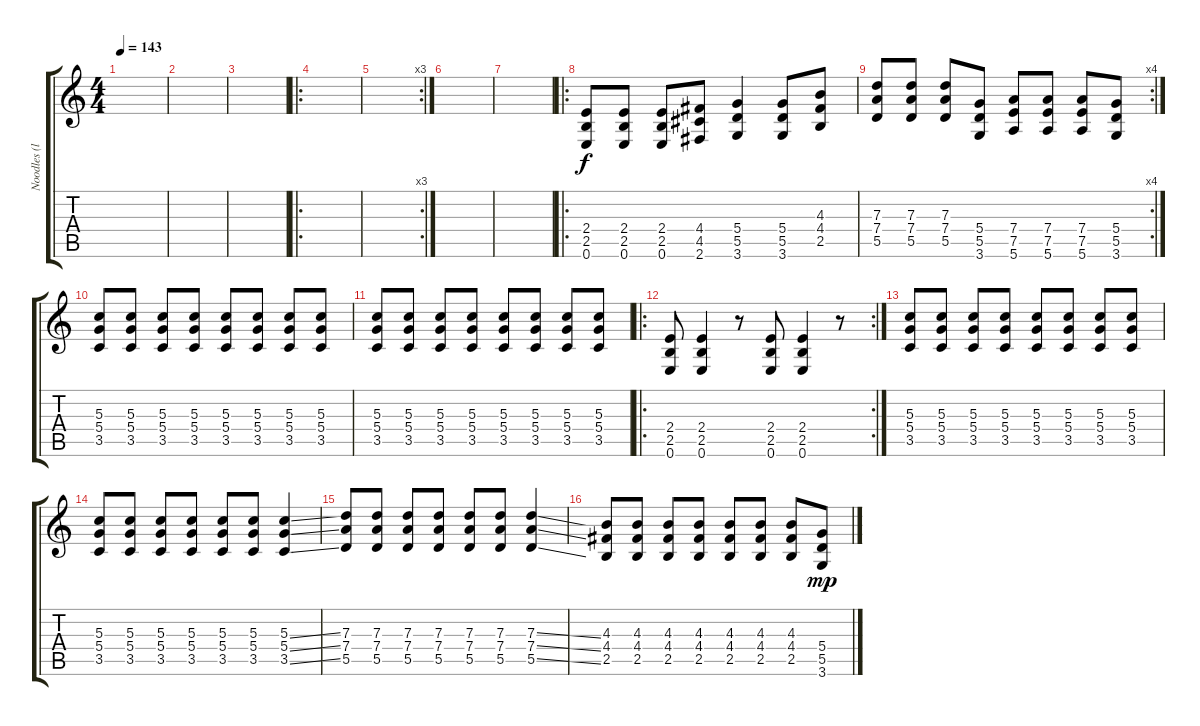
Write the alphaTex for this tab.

\track ("Noodles (lead)" "Noodles (l") {instrument distortionguitar}
\staff {score tabs}
\tuning (E4 B3 G3 D3 A2 E2) {hide}
\ts (4 4)
\tempo 143
\clef g2
\ks c
|
|
|
\ro
|
\rc 3
|
|
|
\ro
(2.4 2.5 0.6).8 (2.4 2.5 0.6).8 (2.4 2.5 0.6).8 (4.4 4.5 2.6).8 (5.4 5.5 3.6).4 (5.4 5.5 3.6).8 (4.3 4.4 2.5).8 |
\rc 4
(7.3 7.4 5.5).8 (7.3 7.4 5.5).8 (7.3 7.4 5.5).8 (5.4 5.5 3.6).8 (7.4 7.5 5.6).8 (7.4 7.5 5.6).8 (7.4 7.5 5.6).8 (5.4 5.5 3.6).8 |
(5.3 5.4 3.5).8 (5.3 5.4 3.5).8 (5.3 5.4 3.5).8 (5.3 5.4 3.5).8 (5.3 5.4 3.5).8 (5.3 5.4 3.5).8 (5.3 5.4 3.5).8 (5.3 5.4 3.5).8 |
(5.3 5.4 3.5).8 (5.3 5.4 3.5).8 (5.3 5.4 3.5).8 (5.3 5.4 3.5).8 (5.3 5.4 3.5).8 (5.3 5.4 3.5).8 (5.3 5.4 3.5).8 (5.3 5.4 3.5).8 |
\ro
\rc 2
(2.4 2.5 0.6).8 (2.4 2.5 0.6).4 r.8 (2.4 2.5 0.6).8 (2.4 2.5 0.6).4 r.8 |
(5.3 5.4 3.5).8 (5.3 5.4 3.5).8 (5.3 5.4 3.5).8 (5.3 5.4 3.5).8 (5.3 5.4 3.5).8 (5.3 5.4 3.5).8 (5.3 5.4 3.5).8 (5.3 5.4 3.5).8 |
(5.3 5.4 3.5).8 (5.3 5.4 3.5).8 (5.3 5.4 3.5).8 (5.3 5.4 3.5).8 (5.3 5.4 3.5).8 (5.3 5.4 3.5).8 (5.3{ss} 5.4{ss} 3.5{ss}).4 |
(7.3 7.4 5.5).8 (7.3 7.4 5.5).8 (7.3 7.4 5.5).8 (7.3 7.4 5.5).8 (7.3 7.4 5.5).8 (7.3 7.4 5.5).8 (7.3{ss} 7.4{ss} 5.5{ss}).4 |
(4.3 4.4 2.5).8 (4.3 4.4 2.5).8 (4.3 4.4 2.5).8 (4.3 4.4 2.5).8 (4.3 4.4 2.5).8 (4.3 4.4 2.5).8 (4.3 4.4 2.5).8 (5.4 5.5 3.6).8{dy mp}
